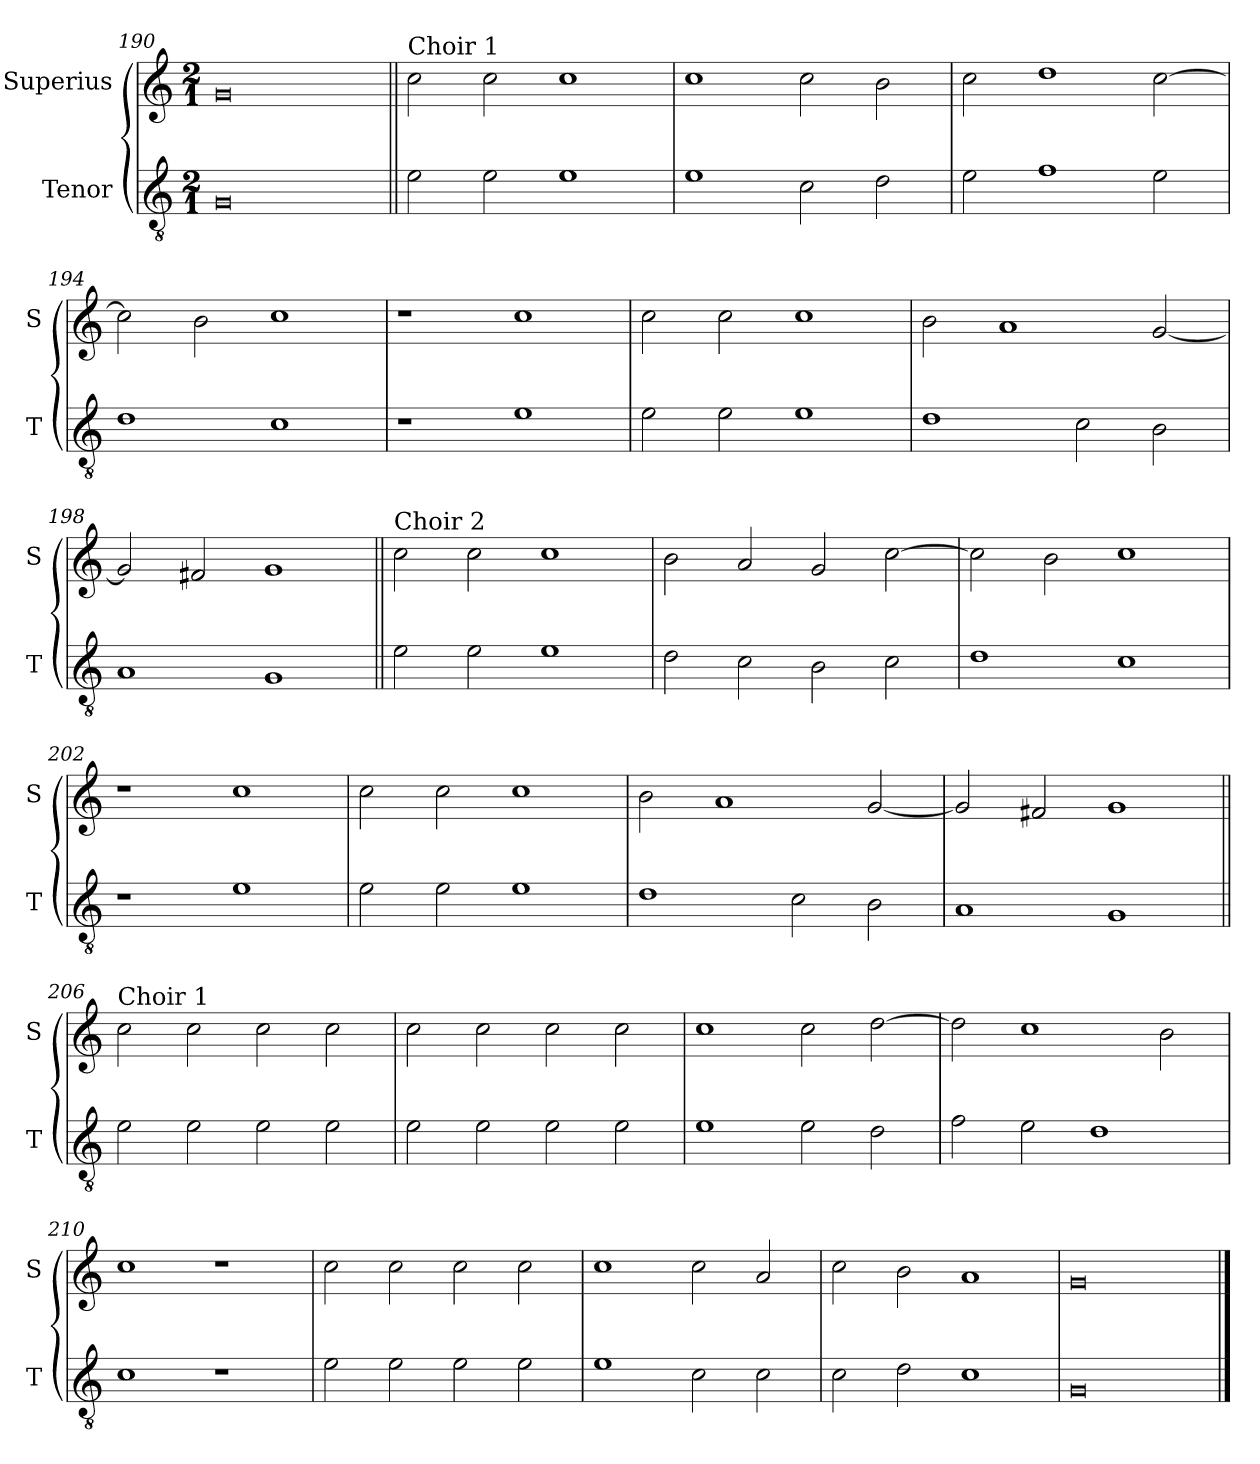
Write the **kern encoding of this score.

**kern	**kern
*part2	*part1
*staff2	*staff1
*I"Tenor	*I"Superius
*I'T	*I'S
*clefGv2	*clefG2
*k[]	*k[]
*M2/1	*M2/1
=190	=190
0G	0g
=191||	=191||
!	!LO:TX:a:t=Choir 1
2e\	2cc\
2e\	2cc\
1e	1cc
=192	=192
1e	1cc
2c\	2cc\
2d\	2b\
=193	=193
2e\	2cc\
1f	1dd
2e\	[2cc\
=194	=194
1d	2cc\]
.	2b\
1c	1cc
=195	=195
1r	1r
1e	1cc
=196	=196
2e\	2cc\
2e\	2cc\
1e	1cc
=197	=197
1d	2b\
.	1a
2c\	.
2B\	[2g/
=198	=198
1A	2g/]
.	2f#X/
1G	1g
=199||	=199||
!	!LO:TX:a:t=Choir 2
2e\	2cc\
2e\	2cc\
1e	1cc
=200	=200
2d\	2b\
2c\	2a/
2B\	2g/
2c\	[2cc\
=201	=201
1d	2cc\]
.	2b\
1c	1cc
=202	=202
1r	1r
1e	1cc
=203	=203
2e\	2cc\
2e\	2cc\
1e	1cc
=204	=204
1d	2b\
.	1a
2c\	.
2B\	[2g/
=205	=205
1A	2g/]
.	2f#X/
1G	1g
=206||	=206||
!	!LO:TX:a:t=Choir 1
2e\	2cc\
2e\	2cc\
2e\	2cc\
2e\	2cc\
=207	=207
2e\	2cc\
2e\	2cc\
2e\	2cc\
2e\	2cc\
=208	=208
1e	1cc
2e\	2cc\
2d\	[2dd\
=209	=209
2f\	2dd\]
2e\	1cc
1d	.
.	2b\
=210	=210
1c	1cc
1r	1r
=211	=211
2e\	2cc\
2e\	2cc\
2e\	2cc\
2e\	2cc\
=212	=212
1e	1cc
2c\	2cc\
2c\	2a/
=213	=213
2c\	2cc\
2d\	2b\
1c	1a
=214	=214
0G	0g
==	==
*-	*-
